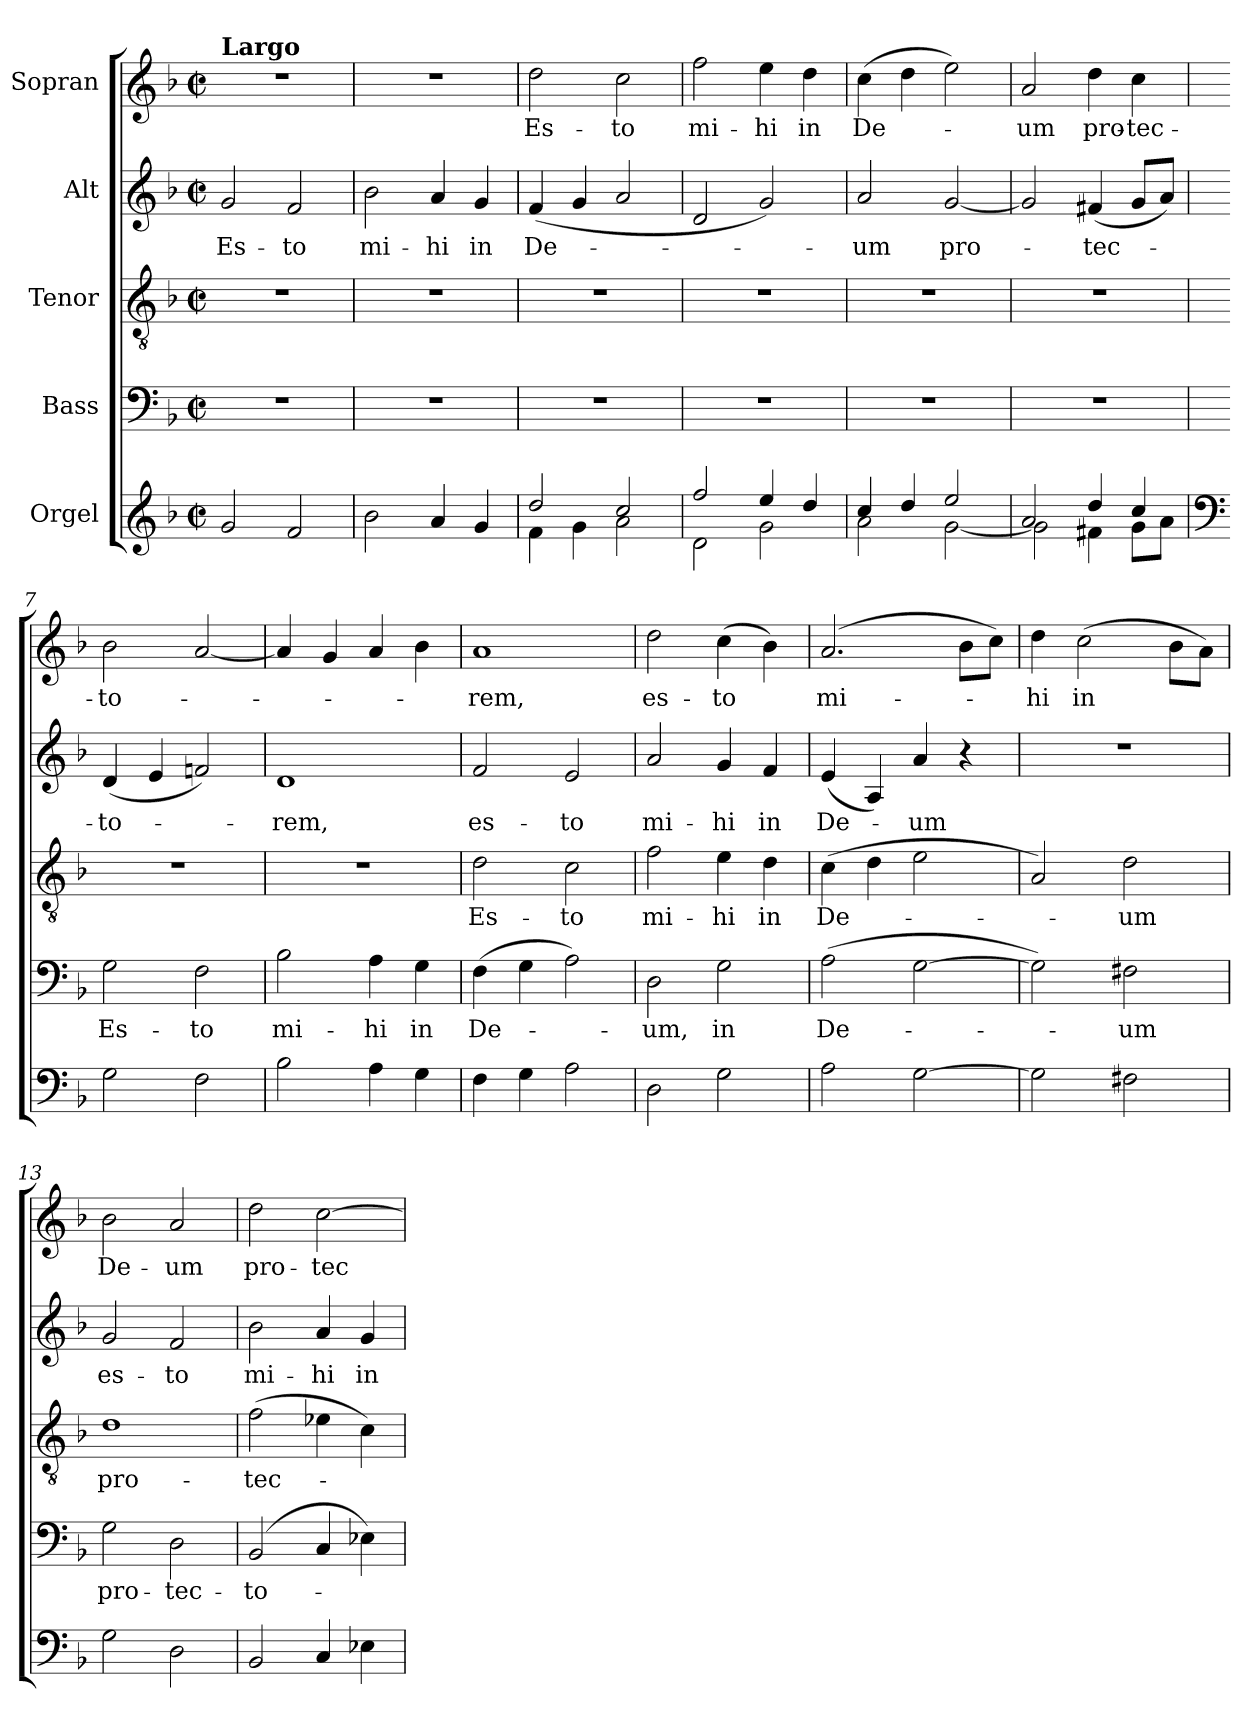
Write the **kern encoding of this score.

**kern	**kern	**text	**kern	**text	**kern	**text	**kern	**text
*part5	*part4	*part4	*part3	*part3	*part2	*part2	*part1	*part1
*staff5	*staff4	*staff4	*staff3	*staff3	*staff2	*staff2	*staff1	*staff1
*I"Orgel	*I"Bass	*	*I"Tenor	*	*I"Alt	*	*I"Sopran	*
*clefG2	*clefF4	*	*clefGv2	*	*clefG2	*	*clefG2	*
*k[b-]	*k[b-]	*	*k[b-]	*	*k[b-]	*	*k[b-]	*
*M2/2	*M2/2	*	*M2/2	*	*M2/2	*	*M2/2	*
*met(c|)	*met(c|)	*	*met(c|)	*	*met(c|)	*	*met(c|)	*
=1	=1	=1	=1	=1	=1	=1	=1	=1
!	!	!	!	!	!	!	!LO:TX:a:B:t=Largo	!
!	!	!	!	!	!	!LO:LY:b	!	!
2g/	1r	.	1r	.	2g/	Es-	1r	.
!	!	!	!	!	!	!LO:LY:b	!	!
2f/	.	.	.	.	2f/	-to	.	.
=2	=2	=2	=2	=2	=2	=2	=2	=2
!	!	!	!	!	!	!LO:LY:b	!	!
2b-\	1r	.	1r	.	2b-\	mi-	1r	.
!	!	!	!	!	!	!LO:LY:b	!	!
4a/	.	.	.	.	4a/	-hi	.	.
!	!	!	!	!	!	!LO:LY:b	!	!
4g/	.	.	.	.	4g/	in	.	.
=3	=3	=3	=3	=3	=3	=3	=3	=3
*^	*	*	*	*	*	*	*	*
!	!	!	!	!	!	!	!LO:LY:b	!	!LO:LY:b
2dd/	4f\	1r	.	1r	.	(4f/	De-	2dd\	Es-
.	4g\	.	.	.	.	4g/	.	.	.
!	!	!	!	!	!	!	!	!	!LO:LY:b
2cc/	2a\	.	.	.	.	2a/	.	2cc\	-to
=4	=4	=4	=4	=4	=4	=4	=4	=4	=4
!	!	!	!	!	!	!	!	!	!LO:LY:b
2ff/	2d\	1r	.	1r	.	2d/	.	2ff\	mi-
!	!	!	!	!	!	!	!	!	!LO:LY:b
4ee/	2g\	.	.	.	.	2g/)	.	4ee\	-hi
!	!	!	!	!	!	!	!	!	!LO:LY:b
4dd/	.	.	.	.	.	.	.	4dd\	in
=5	=5	=5	=5	=5	=5	=5	=5	=5	=5
!	!	!	!	!	!	!	!LO:LY:b	!	!LO:LY:b
4cc/	2a\	1r	.	1r	.	2a/	-um	(4cc\	De-
4dd/	.	.	.	.	.	.	.	4dd\	.
!	!	!	!	!	!	!	!LO:LY:b	!	!
2ee/	[2g\	.	.	.	.	[2g/	pro-	2ee\)	.
=6	=6	=6	=6	=6	=6	=6	=6	=6	=6
!	!	!	!	!	!	!	!	!	!LO:LY:b
2a/	2g\]	1r	.	1r	.	2g/]	.	2a/	-um
!	!	!	!	!	!	!	!LO:LY:b	!	!LO:LY:b
4dd/	4f#X\	.	.	.	.	(4f#X/	-tec-	4dd\	pro-
!	!	!	!	!	!	!	!	!	!LO:LY:b
4cc/	8g\L	.	.	.	.	8g/L	.	4cc\	-tec-
.	8a\J	.	.	.	.	8a/J)	.	.	.
*v	*v	*	*	*	*	*	*	*	*
!!LO:LB:g=z
=7	=7	=7	=7	=7	=7	=7	=7	=7
*clefF4	*	*	*	*	*	*	*	*
*^	*	*	*	*	*	*	*	*
!	!	!	!LO:LY:b	!	!	!	!LO:LY:b	!	!LO:LY:b
*v	*v	*	*	*	*	*	*	*	*
2G\	2G\	Es-	1r	.	(4d/	-to-	2b-\	-to-
.	.	.	.	.	4e/	.	.	.
!	!	!LO:LY:b	!	!	!	!	!	!
2F\	2F\	-to	.	.	2fn/)	.	[2a/	.
=8	=8	=8	=8	=8	=8	=8	=8	=8
!	!	!LO:LY:b	!	!	!	!LO:LY:b	!	!
2B-\	2B-\	mi-	1r	.	1d	-rem,	4a/]	.
.	.	.	.	.	.	.	4g/	.
!	!	!LO:LY:b	!	!	!	!	!	!
4A\	4A\	-hi	.	.	.	.	4a/	.
!	!	!LO:LY:b	!	!	!	!	!	!
4G\	4G\	in	.	.	.	.	4b-\	.
=9	=9	=9	=9	=9	=9	=9	=9	=9
!	!	!LO:LY:b	!	!LO:LY:b	!	!LO:LY:b	!	!LO:LY:b
4F\	(4F\	De-	2d\	Es-	2f/	es-	1a	-rem,
4G\	4G\	.	.	.	.	.	.	.
!	!	!	!	!LO:LY:b	!	!LO:LY:b	!	!
2A\	2A\)	.	2c\	-to	2e/	-to	.	.
=10	=10	=10	=10	=10	=10	=10	=10	=10
!	!	!LO:LY:b	!	!LO:LY:b	!	!LO:LY:b	!	!LO:LY:b
2D\	2D\	-um,	2f\	mi-	2a/	mi-	2dd\	es-
!	!	!LO:LY:b	!	!LO:LY:b	!	!LO:LY:b	!	!LO:LY:b
2G\	2G\	in	4e\	-hi	4g/	-hi	(4cc\	-to
!	!	!	!	!LO:LY:b	!	!LO:LY:b	!	!
.	.	.	4d\	in	4f/	in	4b-\)	.
=11	=11	=11	=11	=11	=11	=11	=11	=11
!	!	!LO:LY:b	!	!LO:LY:b	!	!LO:LY:b	!	!LO:LY:b
2A\	(2A\	De-	(4c\	De-	(4e/	De-	(2.a/	mi-
.	.	.	4d\	.	4A/)	.	.	.
!	!	!	!	!	!	!LO:LY:b	!	!
[2G\	[2G\	.	2e\	.	4a/	-um	.	.
.	.	.	.	.	4r	.	8b-\L	.
.	.	.	.	.	.	.	8cc\J)	.
=12	=12	=12	=12	=12	=12	=12	=12	=12
!	!	!	!	!	!	!	!	!LO:LY:b
2G\]	2G\])	.	2A/)	.	1r	.	4dd\	-hi
!	!	!	!	!	!	!	!	!LO:LY:b
.	.	.	.	.	.	.	(2cc\	in
!	!	!LO:LY:b	!	!LO:LY:b	!	!	!	!
2F#X\	2F#X\	-um	2d\	-um	.	.	.	.
.	.	.	.	.	.	.	8b-\L	.
.	.	.	.	.	.	.	8a\J)	.
=13	=13	=13	=13	=13	=13	=13	=13	=13
!	!	!LO:LY:b	!	!LO:LY:b	!	!LO:LY:b	!	!LO:LY:b
2G\	2G\	pro-	1d	pro-	2g/	es-	2b-\	De-
!	!	!LO:LY:b	!	!	!	!LO:LY:b	!	!LO:LY:b
2D\	2D\	-tec-	.	.	2f/	-to	2a/	-um
!!LO:PB:g=z
=14	=14	=14	=14	=14	=14	=14	=14	=14
!	!	!LO:LY:b	!	!LO:LY:b	!	!LO:LY:b	!	!LO:LY:b
2BB-/	(2BB-/	-to-	(2f\	-tec-	2b-\	mi-	2dd\	pro-
!	!	!	!	!	!	!LO:LY:b	!	!LO:LY:b
4C/	4C/	.	4e-X\	.	4a/	-hi	[2cc\	-tec-
!	!	!	!	!	!	!LO:LY:b	!	!
4E-X\	4E-X\)	.	4c\)	.	4g/	in	.	.
=	=	=	=	=	=	=	=	=
*-	*-	*-	*-	*-	*-	*-	*-	*-
